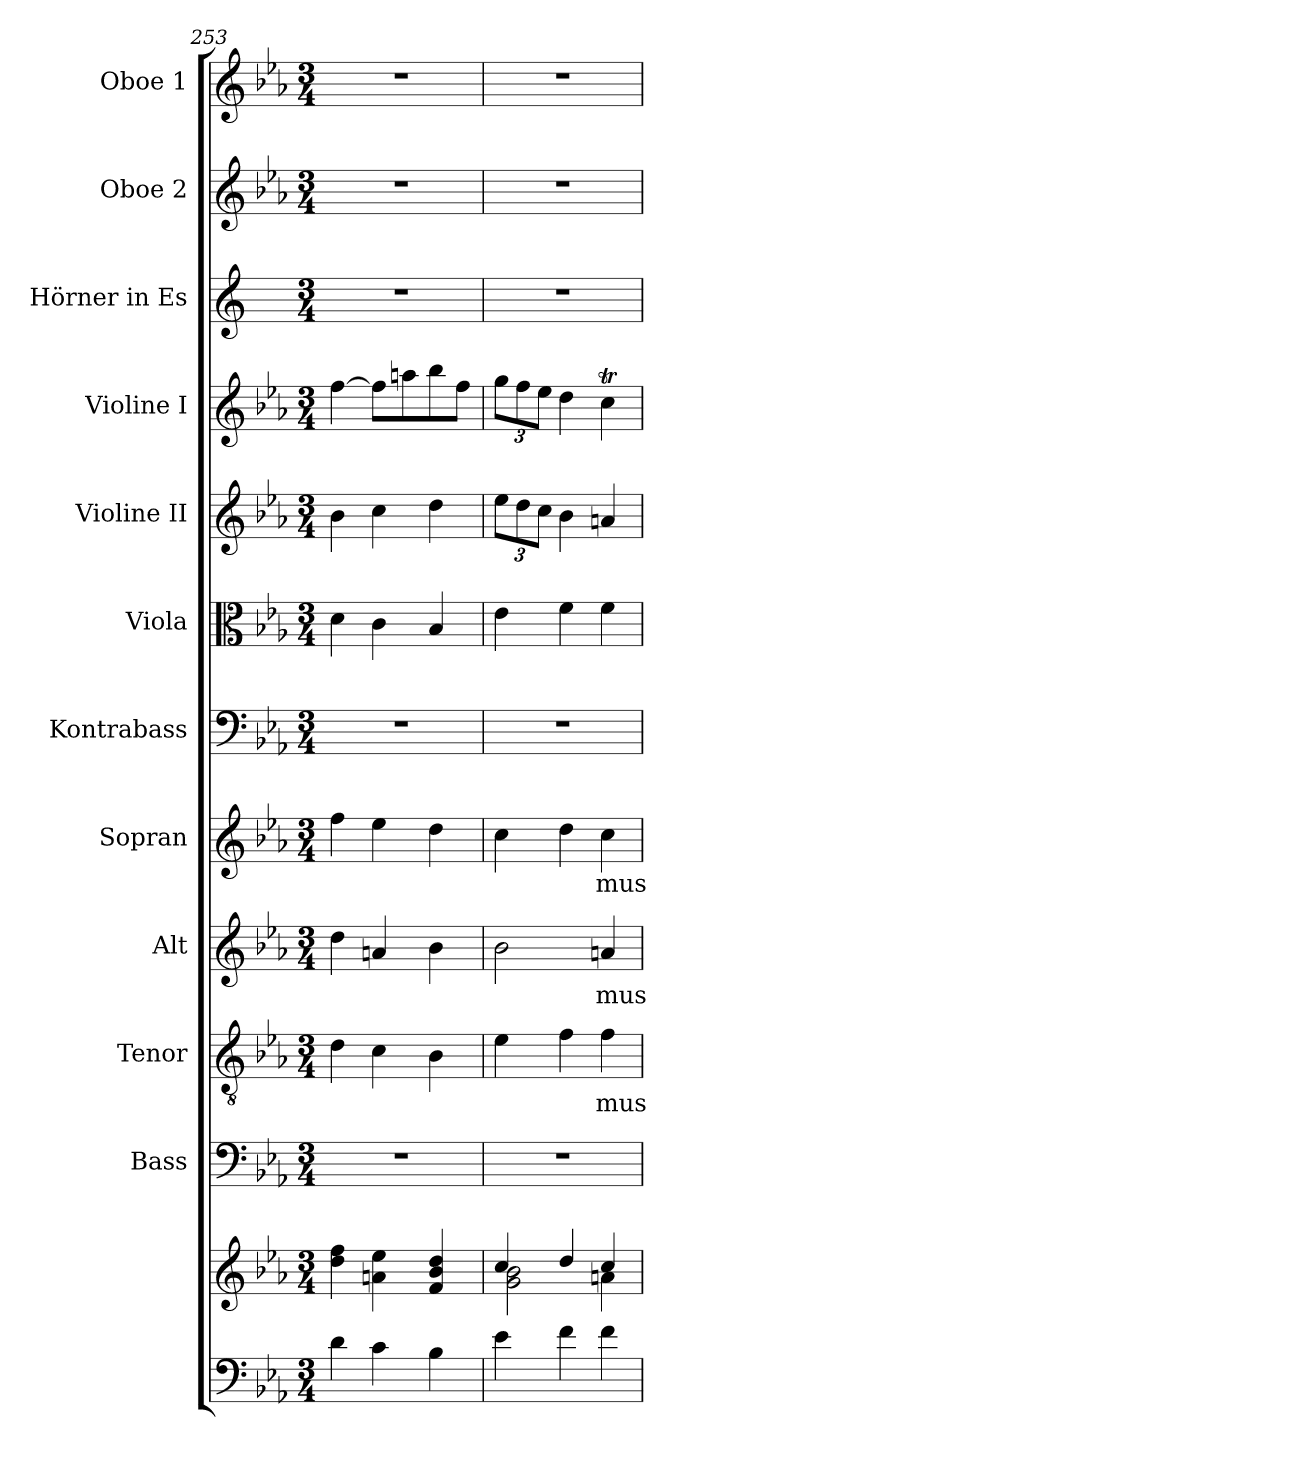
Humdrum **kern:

**kern	**kern	**kern	**kern	**text	**kern	**text	**kern	**text	**kern	**kern	**kern	**kern	**kern	**kern	**kern
*part12	*part12	*part11	*part10	*part10	*part9	*part9	*part8	*part8	*part7	*part6	*part5	*part4	*part3	*part2	*part1
*staff13	*staff12	*staff11	*staff10	*staff10	*staff9	*staff9	*staff8	*staff8	*staff7	*staff6	*staff5	*staff4	*staff3	*staff2	*staff1
*	*	*I"Bass	*I"Tenor	*	*I"Alt	*	*I"Sopran	*	*I"Kontrabass	*I"Viola	*I"Violine II	*I"Violine I	*I"Hörner in Es	*I"Oboe 2	*I"Oboe 1
*	*	*I'B.	*I'T.	*	*I'A.	*	*I'S.	*	*I'Kb.	*I'Vla.	*I'Vl. II	*I'Vl. I	*	*I'Ob. 2	*I'Ob. 1
*clefF4	*clefG2	*clefF4	*clefGv2	*	*clefG2	*	*clefG2	*	*clefF4	*clefC3	*clefG2	*clefG2	*clefG2	*clefG2	*clefG2
*	*	*	*	*	*	*	*	*	*ITrd7c12	*	*	*	*ITrd5c9	*	*
*k[b-e-a-]	*k[b-e-a-]	*k[b-e-a-]	*k[b-e-a-]	*	*k[b-e-a-]	*	*k[b-e-a-]	*	*k[b-e-a-]	*k[b-e-a-]	*k[b-e-a-]	*k[b-e-a-]	*k[b-e-a-]	*k[b-e-a-]	*k[b-e-a-]
*E-:	*E-:	*E-:	*E-:	*	*E-:	*	*E-:	*	*E-:	*E-:	*E-:	*E-:	*E-:	*E-:	*E-:
*M3/4	*M3/4	*M3/4	*M3/4	*	*M3/4	*	*M3/4	*	*M3/4	*M3/4	*M3/4	*M3/4	*M3/4	*M3/4	*M3/4
=253	=253	=253	=253	=253	=253	=253	=253	=253	=253	=253	=253	=253	=253	=253	=253
4d\	4dd\ 4ff\	2.r	4d\	.	4dd\	.	4ff\	.	2.r	4d\	4b-\	[4ff\	2.r	2.r	2.r
4c\	4an\ 4ee-\	.	4c\	.	4an/	.	4ee-\	.	.	4c\	4cc\	8ff\L]	.	.	.
.	.	.	.	.	.	.	.	.	.	.	.	8aan\	.	.	.
4B-\	4f/ 4b-/ 4dd/	.	4B-\	.	4b-\	.	4dd\	.	.	4B-/	4dd\	8bb-\	.	.	.
.	.	.	.	.	.	.	.	.	.	.	.	8ff\J	.	.	.
=254	=254	=254	=254	=254	=254	=254	=254	=254	=254	=254	=254	=254	=254	=254	=254
*	*^	*	*	*	*	*	*	*	*	*	*	*	*	*	*
4e-\	4cc/	2g\ 2b-\	2.r	4e-\	.	2b-\	.	4cc\	.	2.r	4e-\	12ee-\L	12gg\L	2.r	2.r	2.r
.	.	.	.	.	.	.	.	.	.	.	.	12dd\	12ff\	.	.	.
.	.	.	.	.	.	.	.	.	.	.	.	12cc\J	12ee-\J	.	.	.
4f\	4dd/	.	.	4f\	.	.	.	4dd\	.	.	4f\	4b-\	4dd\	.	.	.
!	!	!	!	!	!LO:LY:b	!	!LO:LY:b	!	!LO:LY:b	!	!	!	!	!	!	!
4f\	4cc/	4an\	.	4f\	-mus	4an/	-mus	4cc\	-mus	.	4f\	4an/	4ccT\	.	.	.
*	*v	*v	*	*	*	*	*	*	*	*	*	*	*	*	*	*
=	=	=	=	=	=	=	=	=	=	=	=	=	=	=	=
*-	*-	*-	*-	*-	*-	*-	*-	*-	*-	*-	*-	*-	*-	*-	*-
